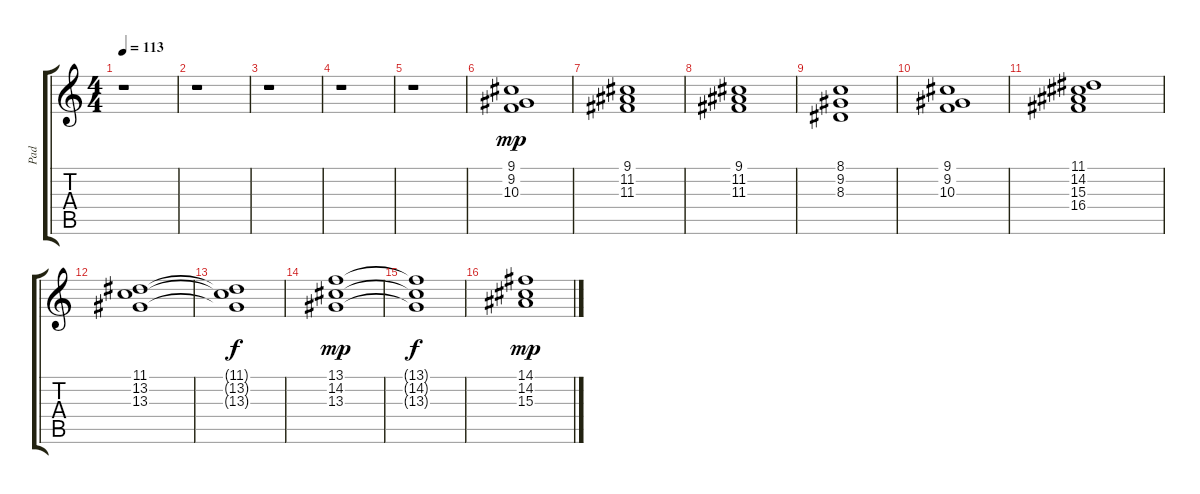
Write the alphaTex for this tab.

\track ("Pad                 " "Pad       ") {instrument synthvoice}
\staff {score tabs}
\tuning (E4 B3 G3 D3 A2 E2) {hide}
\ts (4 4)
\tempo 113
\clef g2
\ks c
r.1{dy f} |
r.1 |
r.1 |
r.1 |
r.1 |
(9.1 9.2 10.3).1{dy mp} |
(9.1 11.2 11.3).1 |
(9.1 11.2 11.3).1 |
(8.1 9.2 8.3).1 |
(9.1 9.2 10.3).1 |
(11.1 14.2 15.3 16.4).1 |
(11.1 13.2 13.3).1 |
(11.1{t} 13.2{t} 13.3{t}).1{dy f} |
(13.1 14.2 13.3).1{dy mp} |
(13.1{t} 14.2{t} 13.3{t}).1{dy f} |
(14.1 14.2 15.3).1{dy mp}
